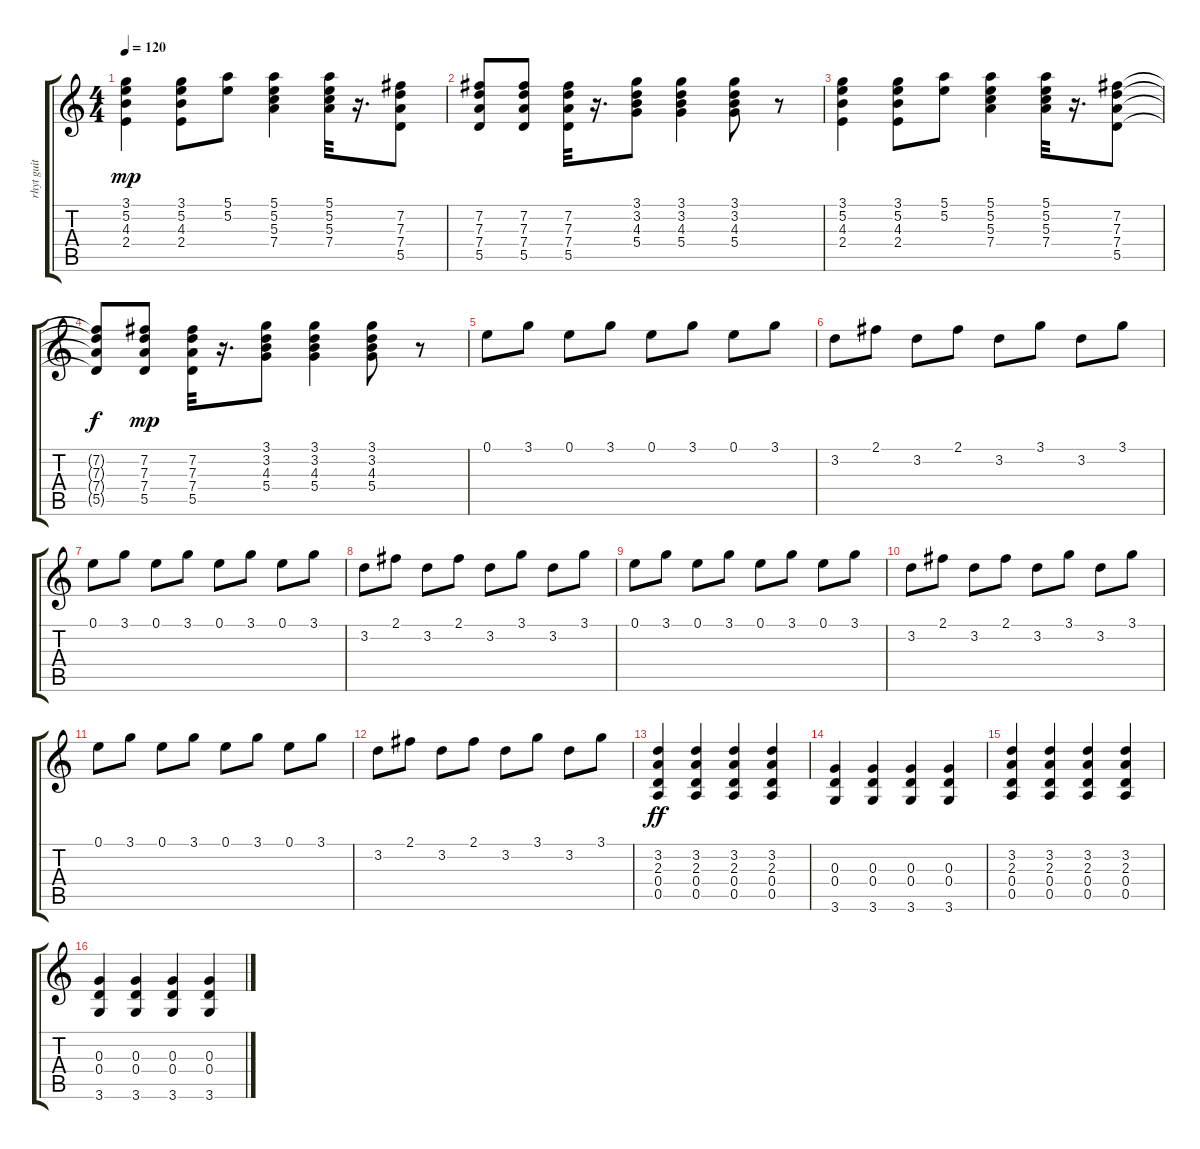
\track ("rhyt guit" "rhyt guit") {instrument electricguitarclean}
\staff {score tabs}
\tuning (E4 B3 G3 D3 A2 E2) {hide}
\ts (4 4)
\tempo 120
\clef g2
\ks c
(3.1 5.2 4.3 2.4).4{dy mp} (3.1 5.2 4.3 2.4).8 (5.1 5.2).8 (5.1 5.2 5.3 7.4).4 (5.1 5.2 5.3 7.4).32 r.16{d} (7.2 7.3 7.4 5.5).8 |
(7.2 7.3 7.4 5.5).8 (7.2 7.3 7.4 5.5).8 (7.2 7.3 7.4 5.5).32 r.16{d} (3.1 3.2 4.3 5.4).8 (3.1 3.2 4.3 5.4).4 (3.1 3.2 4.3 5.4).8 r.8 |
(3.1 5.2 4.3 2.4).4 (3.1 5.2 4.3 2.4).8 (5.1 5.2).8 (5.1 5.2 5.3 7.4).4 (5.1 5.2 5.3 7.4).32 r.16{d} (7.2 7.3 7.4 5.5).8 |
(7.2{t} 7.3{t} 7.4{t} 5.5{t}).8{dy f} (7.2 7.3 7.4 5.5).8{dy mp} (7.2 7.3 7.4 5.5).32 r.16{d} (3.1 3.2 4.3 5.4).8 (3.1 3.2 4.3 5.4).4 (3.1 3.2 4.3 5.4).8 r.8 |
0.1.8 3.1.8 0.1.8 3.1.8 0.1.8 3.1.8 0.1.8 3.1.8 |
3.2.8 2.1.8 3.2.8 2.1.8 3.2.8 3.1.8 3.2.8 3.1.8 |
0.1.8 3.1.8 0.1.8 3.1.8 0.1.8 3.1.8 0.1.8 3.1.8 |
3.2.8 2.1.8 3.2.8 2.1.8 3.2.8 3.1.8 3.2.8 3.1.8 |
0.1.8 3.1.8 0.1.8 3.1.8 0.1.8 3.1.8 0.1.8 3.1.8 |
3.2.8 2.1.8 3.2.8 2.1.8 3.2.8 3.1.8 3.2.8 3.1.8 |
0.1.8 3.1.8 0.1.8 3.1.8 0.1.8 3.1.8 0.1.8 3.1.8 |
3.2.8 2.1.8 3.2.8 2.1.8 3.2.8 3.1.8 3.2.8 3.1.8 |
(3.2 2.3 0.4 0.5).4{dy ff instrument distortionguitar} (3.2 2.3 0.4 0.5).4 (3.2 2.3 0.4 0.5).4 (3.2 2.3 0.4 0.5).4 |
(0.3 0.4 3.6).4 (0.3 0.4 3.6).4 (0.3 0.4 3.6).4 (0.3 0.4 3.6).4 |
(3.2 2.3 0.4 0.5).4 (3.2 2.3 0.4 0.5).4 (3.2 2.3 0.4 0.5).4 (3.2 2.3 0.4 0.5).4 |
(0.3 0.4 3.6).4 (0.3 0.4 3.6).4 (0.3 0.4 3.6).4 (0.3 0.4 3.6).4
